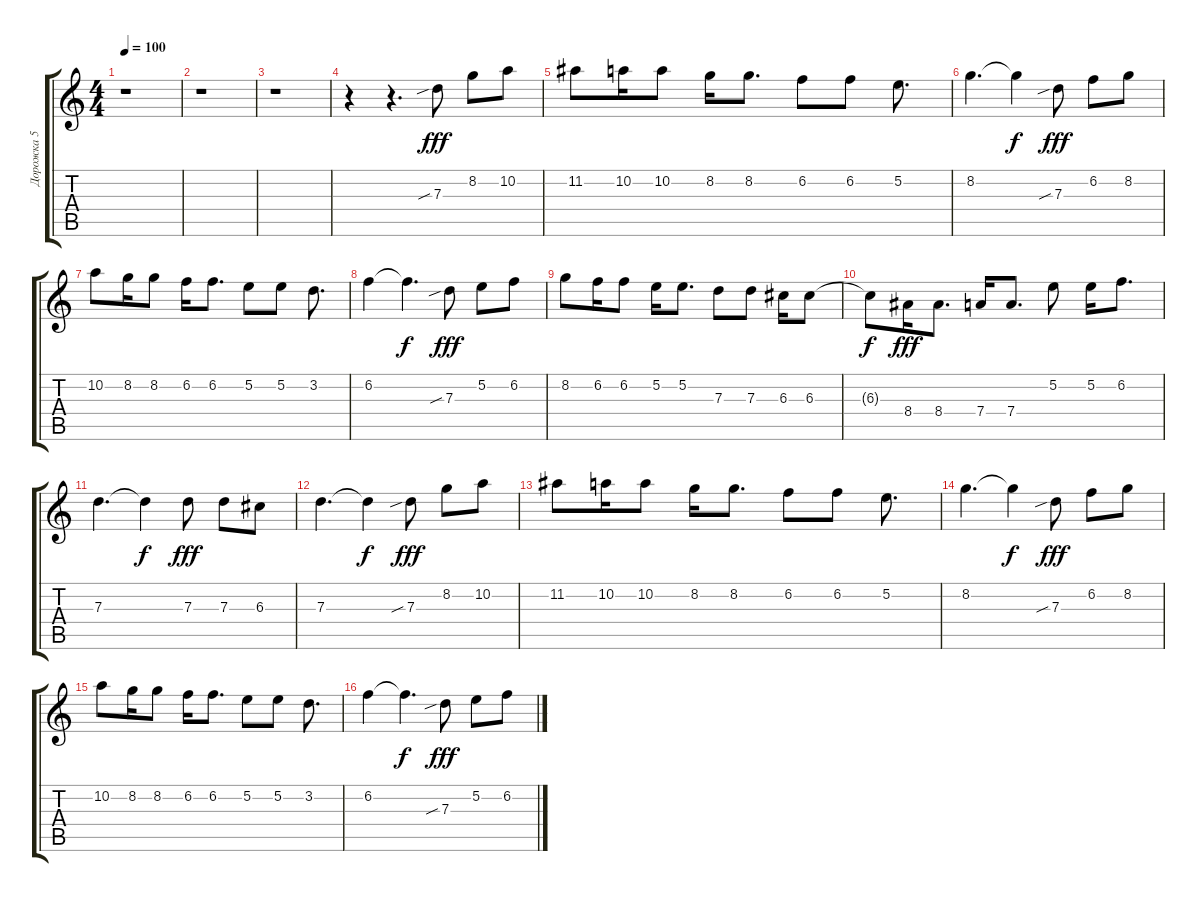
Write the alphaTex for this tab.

\track ("Дорожка 5" "Дорожка 5") {instrument distortionguitar}
\staff {score tabs}
\tuning (E4 B3 G3 D3 A2 E2) {hide}
\ts (4 4)
\tempo 100
\clef g2
\ks c
r.1{dy fff instrument distortionguitar} |
r.1 |
r.1 |
r.4 r.4{d} 7.3{sib}.8 8.2.8 10.2.8 |
11.2.8 10.2.16 10.2.8 8.2.16 8.2.8{d} 6.2.8 6.2.8 5.2.8{d} |
8.2.4{d} 8.2{t}.4{dy f} 7.3{sib}.8{dy fff} 6.2.8 8.2.8 |
10.2.8 8.2.16 8.2.8 6.2.16 6.2.8{d} 5.2.8 5.2.8 3.2.8{d} |
6.2.4 6.2{t}.4{d dy f} 7.3{sib}.8{dy fff} 5.2.8 6.2.8 |
8.2.8 6.2.16 6.2.8 5.2.16 5.2.8{d} 7.3.8 7.3.8 6.3.16 6.3.8 |
6.3{t}.8{dy f} 8.4.16{dy fff} 8.4.8{d} 7.4.16 7.4.8{d} 5.2.8 5.2.16 6.2.8{d} |
7.3.4{d} 7.3{t}.4{dy f} 7.3.8{dy fff} 7.3.8 6.3.8 |
7.3.4{d} 7.3{t}.4{dy f} 7.3{sib}.8{dy fff} 8.2.8 10.2.8 |
11.2.8 10.2.16 10.2.8 8.2.16 8.2.8{d} 6.2.8 6.2.8 5.2.8{d} |
8.2.4{d} 8.2{t}.4{dy f} 7.3{sib}.8{dy fff} 6.2.8 8.2.8 |
10.2.8 8.2.16 8.2.8 6.2.16 6.2.8{d} 5.2.8 5.2.8 3.2.8{d} |
6.2.4 6.2{t}.4{d dy f} 7.3{sib}.8{dy fff} 5.2.8 6.2.8
